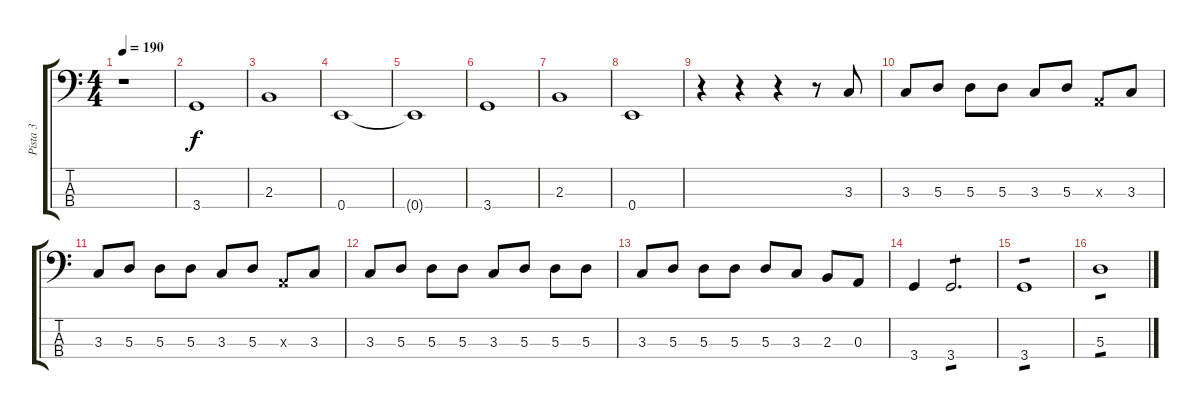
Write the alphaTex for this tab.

\track ("Pista 3" "Pista 3") {instrument electricbassfinger}
\staff {score tabs}
\tuning (G2 D2 A1 E1) {hide}
\ts (4 4)
\tempo 190
\clef f4
\ks c
r.1{dy f instrument electricbassfinger} |
3.4.1 |
2.3.1 |
0.4.1 |
0.4{t}.1 |
3.4.1 |
2.3.1 |
0.4.1 |
r.4 r.4 r.4 r.8 3.3.8 |
3.3.8 5.3.8 5.3.8 5.3.8 3.3.8 5.3.8 0.3{x}.8 3.3.8 |
3.3.8 5.3.8 5.3.8 5.3.8 3.3.8 5.3.8 0.3{x}.8 3.3.8 |
3.3.8 5.3.8 5.3.8 5.3.8 3.3.8 5.3.8 5.3.8 5.3.8 |
3.3.8 5.3.8 5.3.8 5.3.8 5.3.8 3.3.8 2.3.8 0.3.8 |
3.4.4 3.4.2{d tp 1} |
3.4.1{tp 1} |
5.3.1{tp 1}
